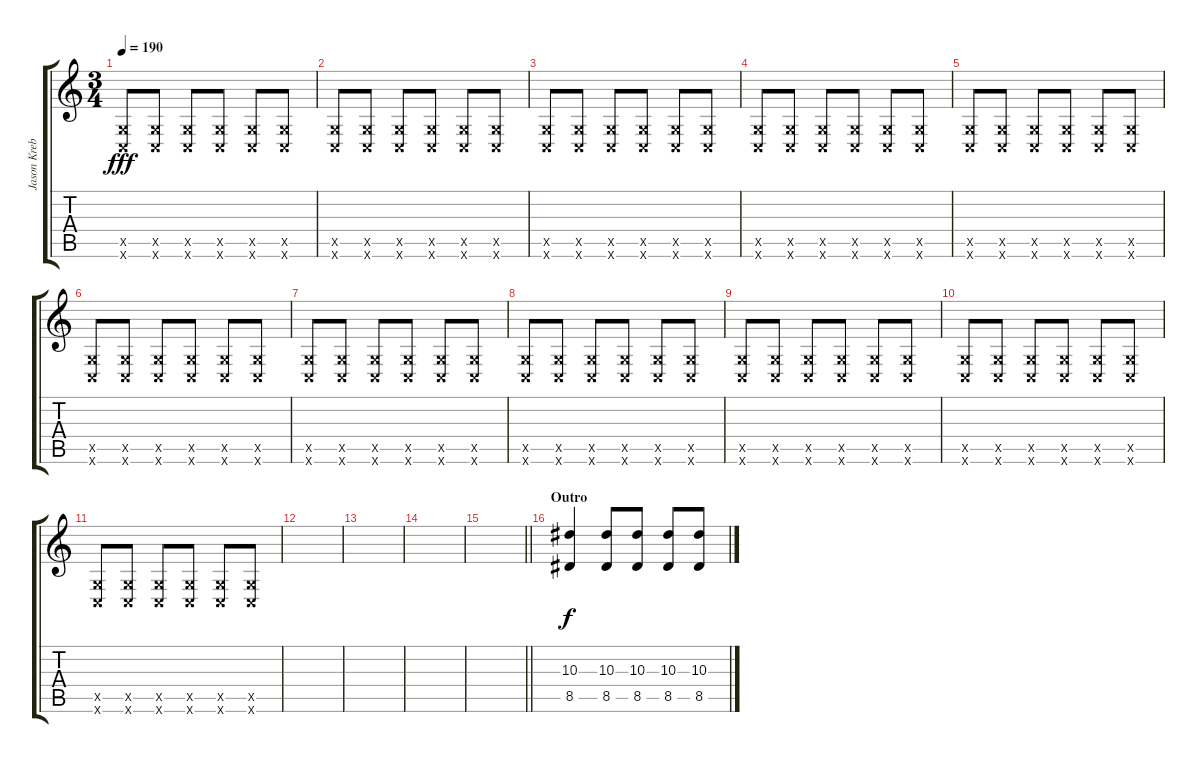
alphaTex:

\track ("Jason Krebs " "Jason Kreb") {instrument overdrivenguitar}
\staff {score tabs}
\tuning (D4 A3 F3 C3 G2 C2) {hide}
\ts (3 4)
\tempo 190
\clef g2
\ks c
(0.5{x} 0.6{x}).8{dy fff} (0.5{x} 0.6{x}).8 (0.5{x} 0.6{x}).8 (0.5{x} 0.6{x}).8 (0.5{x} 0.6{x}).8 (0.5{x} 0.6{x}).8 |
(0.5{x} 0.6{x}).8 (0.5{x} 0.6{x}).8 (0.5{x} 0.6{x}).8 (0.5{x} 0.6{x}).8 (0.5{x} 0.6{x}).8 (0.5{x} 0.6{x}).8 |
(0.5{x} 0.6{x}).8 (0.5{x} 0.6{x}).8 (0.5{x} 0.6{x}).8 (0.5{x} 0.6{x}).8 (0.5{x} 0.6{x}).8 (0.5{x} 0.6{x}).8 |
(0.5{x} 0.6{x}).8 (0.5{x} 0.6{x}).8 (0.5{x} 0.6{x}).8 (0.5{x} 0.6{x}).8 (0.5{x} 0.6{x}).8 (0.5{x} 0.6{x}).8 |
(0.5{x} 0.6{x}).8 (0.5{x} 0.6{x}).8 (0.5{x} 0.6{x}).8 (0.5{x} 0.6{x}).8 (0.5{x} 0.6{x}).8 (0.5{x} 0.6{x}).8 |
(0.5{x} 0.6{x}).8 (0.5{x} 0.6{x}).8 (0.5{x} 0.6{x}).8 (0.5{x} 0.6{x}).8 (0.5{x} 0.6{x}).8 (0.5{x} 0.6{x}).8 |
(0.5{x} 0.6{x}).8 (0.5{x} 0.6{x}).8 (0.5{x} 0.6{x}).8 (0.5{x} 0.6{x}).8 (0.5{x} 0.6{x}).8 (0.5{x} 0.6{x}).8 |
(0.5{x} 0.6{x}).8 (0.5{x} 0.6{x}).8 (0.5{x} 0.6{x}).8 (0.5{x} 0.6{x}).8 (0.5{x} 0.6{x}).8 (0.5{x} 0.6{x}).8 |
(0.5{x} 0.6{x}).8 (0.5{x} 0.6{x}).8 (0.5{x} 0.6{x}).8 (0.5{x} 0.6{x}).8 (0.5{x} 0.6{x}).8 (0.5{x} 0.6{x}).8 |
(0.5{x} 0.6{x}).8 (0.5{x} 0.6{x}).8 (0.5{x} 0.6{x}).8 (0.5{x} 0.6{x}).8 (0.5{x} 0.6{x}).8 (0.5{x} 0.6{x}).8 |
(0.5{x} 0.6{x}).8 (0.5{x} 0.6{x}).8 (0.5{x} 0.6{x}).8 (0.5{x} 0.6{x}).8 (0.5{x} 0.6{x}).8 (0.5{x} 0.6{x}).8 |
|
|
|
\barLineRight lightlight
|
\section ("" "Outro")
(10.3 8.5).4{dy f} (10.3 8.5).8 (10.3 8.5).8 (10.3 8.5).8 (10.3 8.5).8
